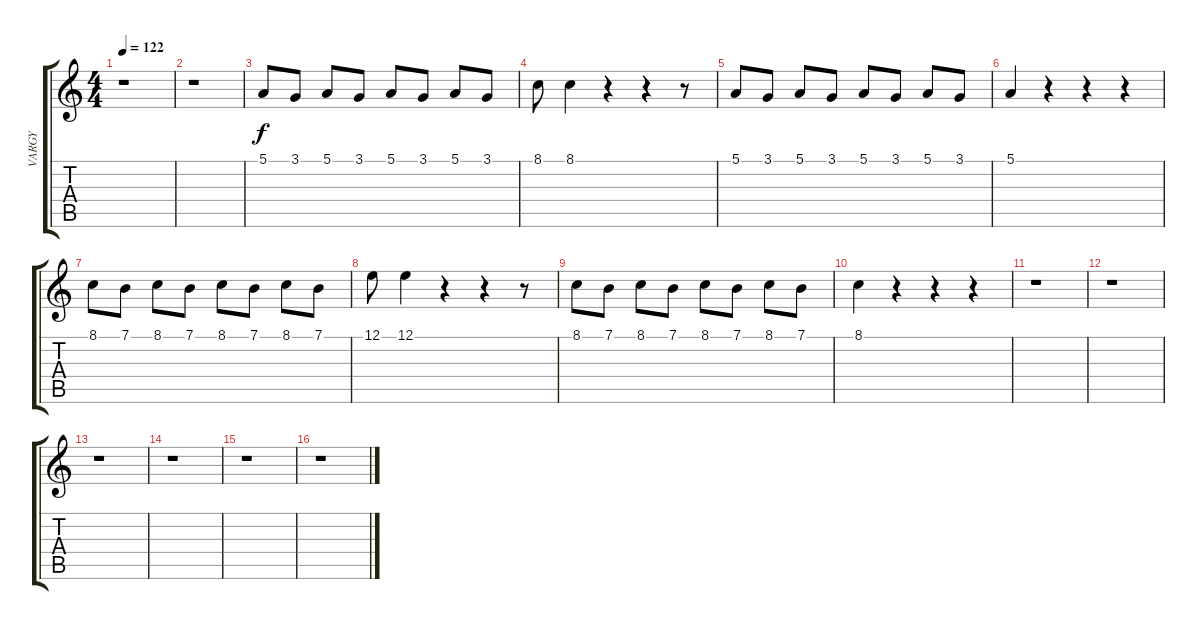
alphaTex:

\track ("VARGY" "VARGY") {instrument lead6voice}
\staff {score tabs}
\tuning (E4 B3 G3 D3 A2 E2) {hide}
\ts (4 4)
\tempo 122
\clef g2
\ks c
r.1{dy f} |
r.1 |
5.1.8 3.1.8 5.1.8 3.1.8 5.1.8 3.1.8 5.1.8 3.1.8 |
8.1.8 8.1.4 r.4 r.4 r.8 |
5.1.8 3.1.8 5.1.8 3.1.8 5.1.8 3.1.8 5.1.8 3.1.8 |
5.1.4 r.4 r.4 r.4 |
8.1.8 7.1.8 8.1.8 7.1.8 8.1.8 7.1.8 8.1.8 7.1.8 |
12.1.8 12.1.4 r.4 r.4 r.8 |
8.1.8 7.1.8 8.1.8 7.1.8 8.1.8 7.1.8 8.1.8 7.1.8 |
8.1.4 r.4 r.4 r.4 |
r.1 |
r.1 |
r.1 |
r.1 |
r.1 |
r.1
